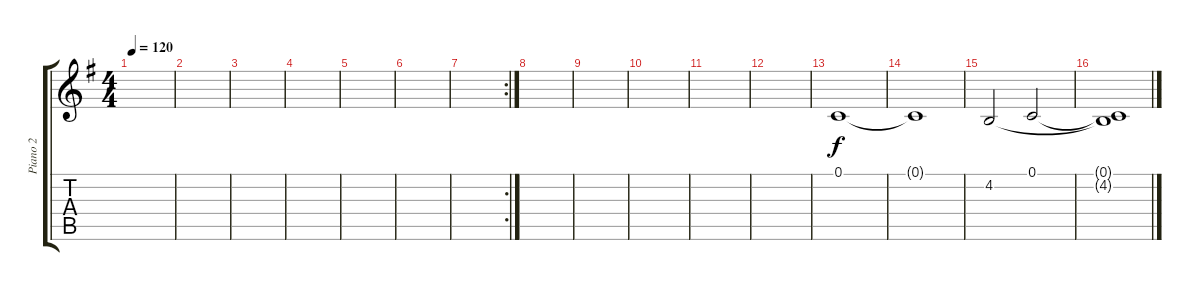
\track ("Piano 2" "Piano 2") {instrument acousticgrandpiano}
\staff {score tabs}
\tuning (C4 G3 Eb3 Bb2 F2 C2) {hide}
\ts (4 4)
\tempo 120
\clef g2
\ks g
|
|
|
|
|
|
\rc 2
|
|
|
|
|
|
0.1.1{volume 12 balance 16} |
0.1{t}.1 |
4.2.2 0.1.2 |
(0.1{t} 4.2{t}).1
